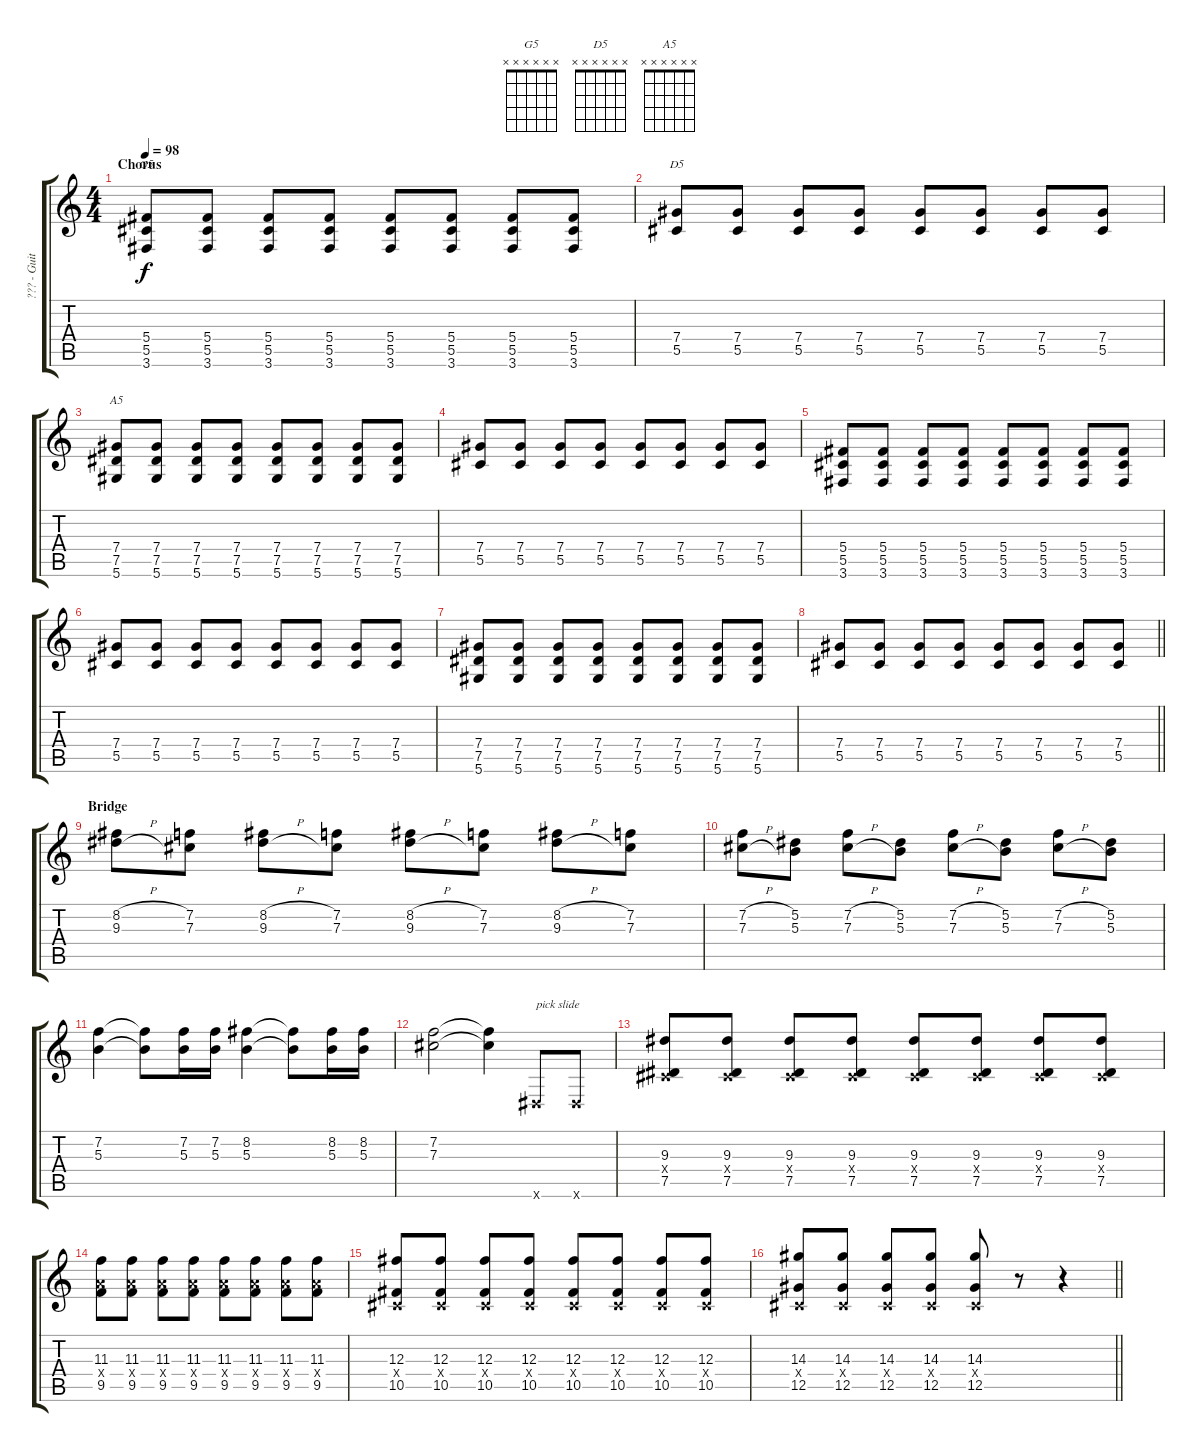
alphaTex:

\track ("??? - Guitar" "??? - Guit") {instrument overdrivenguitar}
\staff {score tabs}
\tuning (Eb4 Bb3 Gb3 Db3 Ab2 Eb2) {hide}
\chord ("G5" x x x x x x)
\chord ("D5" x x x x x x)
\chord ("A5" x x x x x x)
\ts (4 4)
\section ("" "Chorus")
\tempo 98
\clef g2
\ks c
(5.4 5.5 3.6).8{ch "G5" dy f instrument overdrivenguitar} (5.4 5.5 3.6).8 (5.4 5.5 3.6).8 (5.4 5.5 3.6).8 (5.4 5.5 3.6).8 (5.4 5.5 3.6).8 (5.4 5.5 3.6).8 (5.4 5.5 3.6).8 |
(7.4 5.5).8{ch "D5"} (7.4 5.5).8 (7.4 5.5).8 (7.4 5.5).8 (7.4 5.5).8 (7.4 5.5).8 (7.4 5.5).8 (7.4 5.5).8 |
(7.4 7.5 5.6).8{ch "A5"} (7.4 7.5 5.6).8 (7.4 7.5 5.6).8 (7.4 7.5 5.6).8 (7.4 7.5 5.6).8 (7.4 7.5 5.6).8 (7.4 7.5 5.6).8 (7.4 7.5 5.6).8 |
(7.4 5.5).8 (7.4 5.5).8 (7.4 5.5).8 (7.4 5.5).8 (7.4 5.5).8 (7.4 5.5).8 (7.4 5.5).8 (7.4 5.5).8 |
(5.4 5.5 3.6).8 (5.4 5.5 3.6).8 (5.4 5.5 3.6).8 (5.4 5.5 3.6).8 (5.4 5.5 3.6).8 (5.4 5.5 3.6).8 (5.4 5.5 3.6).8 (5.4 5.5 3.6).8 |
(7.4 5.5).8 (7.4 5.5).8 (7.4 5.5).8 (7.4 5.5).8 (7.4 5.5).8 (7.4 5.5).8 (7.4 5.5).8 (7.4 5.5).8 |
(7.4 7.5 5.6).8 (7.4 7.5 5.6).8 (7.4 7.5 5.6).8 (7.4 7.5 5.6).8 (7.4 7.5 5.6).8 (7.4 7.5 5.6).8 (7.4 7.5 5.6).8 (7.4 7.5 5.6).8 |
\barLineRight lightlight
(7.4 5.5).8 (7.4 5.5).8 (7.4 5.5).8 (7.4 5.5).8 (7.4 5.5).8 (7.4 5.5).8 (7.4 5.5).8 (7.4 5.5).8 |
\section ("" "Bridge")
(8.2{h} 9.3{h}).8 (7.2 7.3).8 (8.2{h} 9.3{h}).8 (7.2 7.3).8 (8.2{h} 9.3{h}).8 (7.2 7.3).8 (8.2{h} 9.3{h}).8 (7.2 7.3).8 |
(7.2{h} 7.3{h}).8 (5.2 5.3).8 (7.2{h} 7.3{h}).8 (5.2 5.3).8 (7.2{h} 7.3{h}).8 (5.2 5.3).8 (7.2{h} 7.3{h}).8 (5.2 5.3).8 |
(7.2 5.3).4 (7.2{t} 5.3{t}).8 (7.2 5.3).16 (7.2 5.3).16 (8.2 5.3).4 (8.2{t} 5.3{t}).8 (8.2 5.3).16 (8.2 5.3).16 |
(7.2 7.3).2 (7.2{t} 7.3{t}).4 0.6{x}.8{txt "pick slide"} 0.6{x}.8 |
(9.3 0.4{x} 7.5).8 (9.3 0.4{x} 7.5).8 (9.3 0.4{x} 7.5).8 (9.3 0.4{x} 7.5).8 (9.3 0.4{x} 7.5).8 (9.3 0.4{x} 7.5).8 (9.3 0.4{x} 7.5).8 (9.3 0.4{x} 7.5).8 |
(11.3 8.4{x} 9.5).8 (11.3 8.4{x} 9.5).8 (11.3 8.4{x} 9.5).8 (11.3 8.4{x} 9.5).8 (11.3 8.4{x} 9.5).8 (11.3 8.4{x} 9.5).8 (11.3 8.4{x} 9.5).8 (11.3 8.4{x} 9.5).8 |
(12.3 0.4{x} 10.5).8 (12.3 0.4{x} 10.5).8 (12.3 0.4{x} 10.5).8 (12.3 0.4{x} 10.5).8 (12.3 0.4{x} 10.5).8 (12.3 0.4{x} 10.5).8 (12.3 0.4{x} 10.5).8 (12.3 0.4{x} 10.5).8 |
\barLineRight lightlight
(14.3 0.4{x} 12.5).8 (14.3 0.4{x} 12.5).8 (14.3 0.4{x} 12.5).8 (14.3 0.4{x} 12.5).8 (14.3 0.4{x} 12.5).8 r.8 r.4
